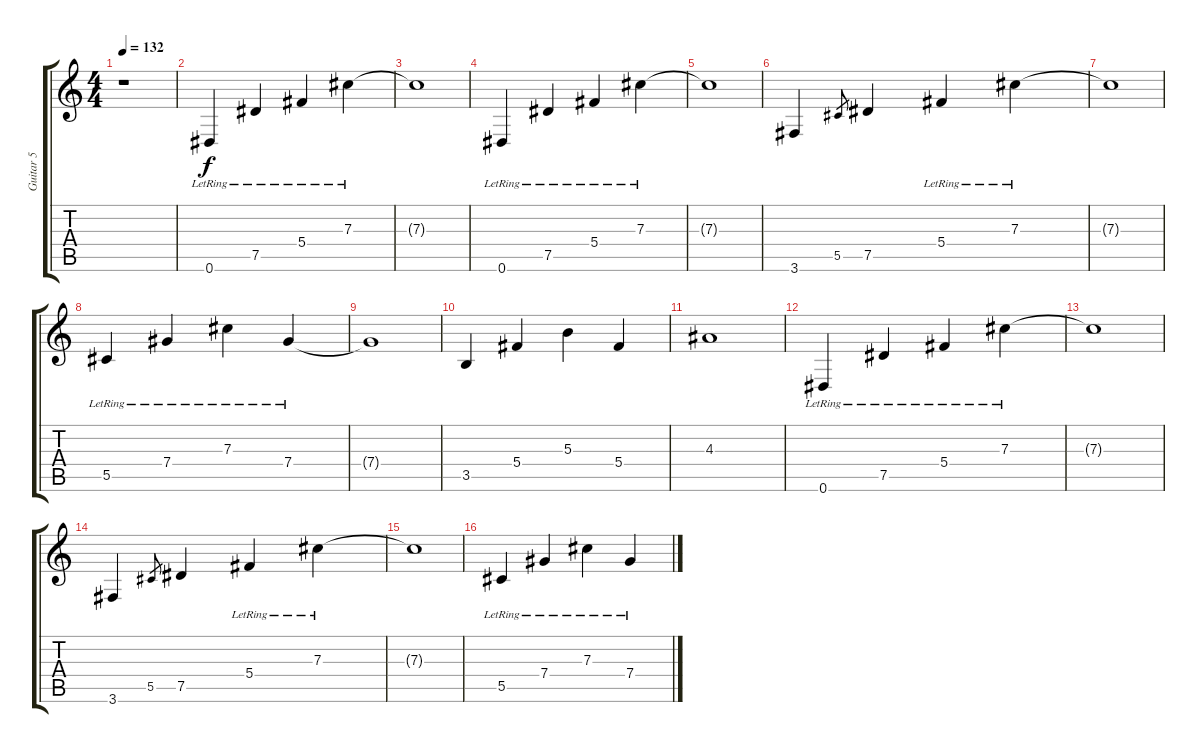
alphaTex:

\track ("Guitar 5" "Guitar 5") {instrument distortionguitar}
\staff {score tabs}
\tuning (Eb4 Bb3 Gb3 Db3 Ab2 Eb2) {hide}
\ts (4 4)
\tempo 132
\clef g2
\ks c
r.1{dy f} |
0.6{lr}.4 7.5{lr}.4 5.4{lr}.4 7.3{lr}.4 |
7.3{t}.1 |
0.6{lr}.4 7.5{lr}.4 5.4{lr}.4 7.3{lr}.4 |
7.3{t}.1 |
3.6.4 5.5.8{gr} 7.5.4 5.4{lr}.4 7.3{lr}.4 |
7.3{t}.1 |
5.5{lr}.4 7.4{lr}.4 7.3{lr}.4 7.4{lr}.4 |
7.4{t}.1 |
3.5.4 5.4.4 5.3.4 5.4.4 |
4.3.1 |
0.6{lr}.4 7.5{lr}.4 5.4{lr}.4 7.3{lr}.4 |
7.3{t}.1 |
3.6.4 5.5.8{gr} 7.5.4 5.4{lr}.4 7.3{lr}.4 |
7.3{t}.1 |
5.5{lr}.4 7.4{lr}.4 7.3{lr}.4 7.4{lr}.4
